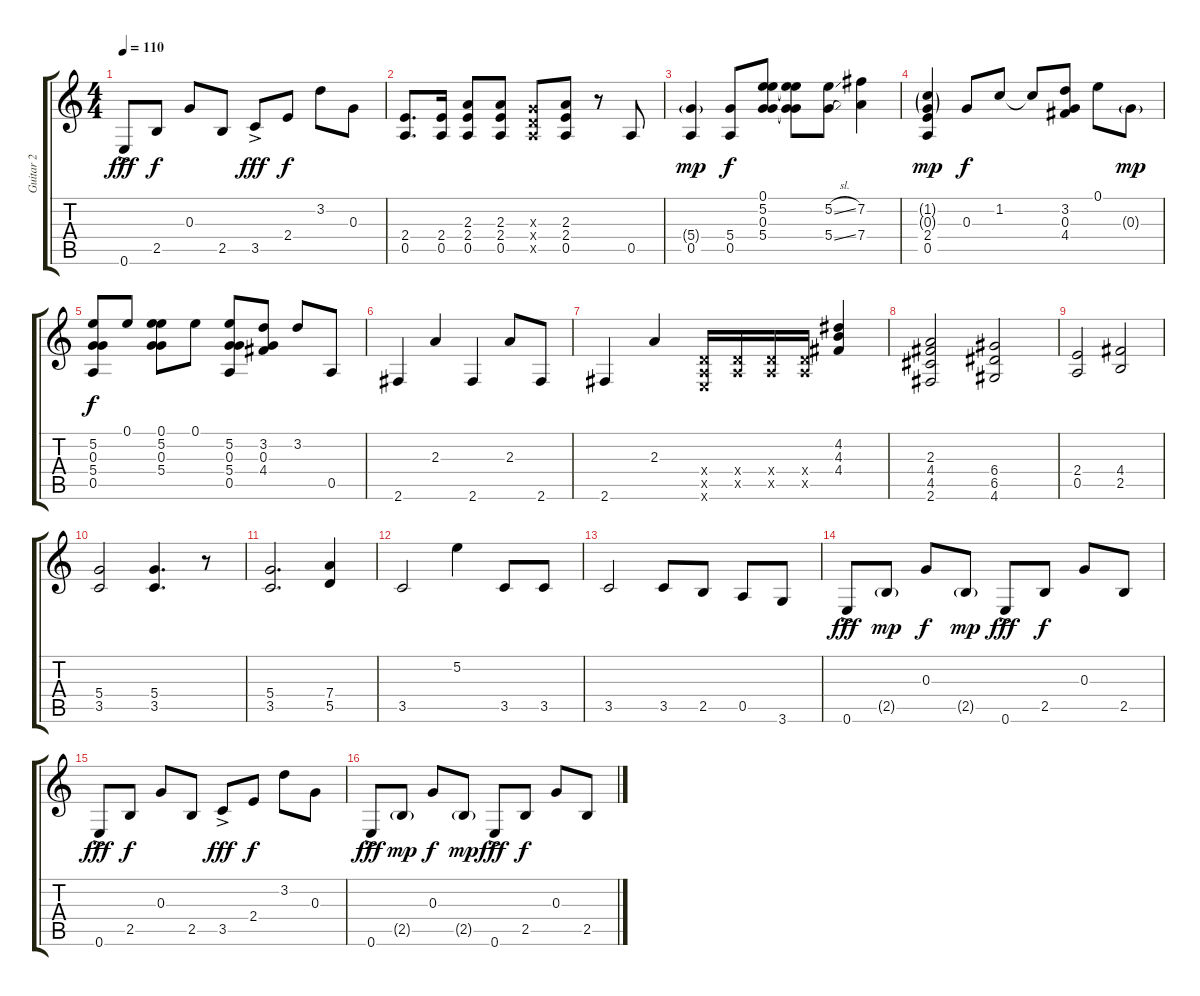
\track ("Guitar 2" "Guitar 2") {instrument electricguitarclean}
\staff {score tabs}
\tuning (E4 B3 G3 D3 A2 E2) {hide}
\ts (4 4)
\tempo 110
\clef g2
\ks c
0.6{ac}.8{dy fff} 2.5.8{dy f} 0.3.8 2.5.8 3.5{ac}.8{dy fff} 2.4.8{dy f} 3.2.8 0.3.8 |
(2.4 0.5).8{d} (2.4 0.5).16 (2.3 2.4 0.5).8 (2.3 2.4 0.5).8 (0.3{x} 0.4{x} 0.5{x}).8 (2.3 2.4 0.5).8 r.8 0.5.8 |
(5.4{g} 0.5).4{dy mp} (5.4 0.5).8{dy f} (0.1 5.2 0.3 5.4).8 (0.1{t} 5.2{t} 0.3{t} 5.4{t}).8 (5.2{sl} 5.4{sl}).8 (7.2 7.4).4 |
(1.2{g} 0.3{g} 2.4 0.5).4{dy mp} 0.3.8{dy f} 1.2.8 1.2{t}.8 (3.2 0.3 4.4).8 0.1.8 0.3{g}.8{dy mp} |
(5.2 0.3 5.4 0.5).8{dy f} 0.1.8 (0.1 5.2 0.3 5.4).8 0.1.8 (5.2 0.3 5.4 0.5).8 (3.2 0.3 4.4).8 3.2.8 0.5.8 |
2.6.4{instrument overdrivenguitar} 2.3.4 2.6.4 2.3.8 2.6.8 |
2.6.4 2.3.4 (0.4{x} 0.5{x} 0.6{x}).16 (0.4{x} 0.5{x}).16 (0.4{x} 0.5{x}).16 (0.4{x} 0.5{x}).16 (4.2 4.3 4.4).4 |
(2.3 4.4 4.5 2.6).2 (6.4 6.5 4.6).2 |
(2.4 0.5).2 (4.4 2.5).2 |
(5.4 3.5).2 (5.4 3.5).4{d} r.8 |
(5.4 3.5).2{d} (7.4 5.5).4 |
3.5.2 5.2.4 3.5.8 3.5.8 |
3.5.2 3.5.8 2.5.8 0.5.8 3.6.8 |
0.6{ac}.8{dy fff instrument electricguitarclean} 2.5{g}.8{dy mp} 0.3.8{dy f} 2.5{g}.8{dy mp} 0.6{ac}.8{dy fff} 2.5.8{dy f} 0.3.8 2.5.8 |
0.6{ac}.8{dy fff} 2.5.8{dy f} 0.3.8 2.5.8 3.5{ac}.8{dy fff} 2.4.8{dy f} 3.2.8 0.3.8 |
0.6{ac}.8{dy fff} 2.5{g}.8{dy mp} 0.3.8{dy f} 2.5{g}.8{dy mp} 0.6{ac}.8{dy fff} 2.5.8{dy f} 0.3.8 2.5.8
